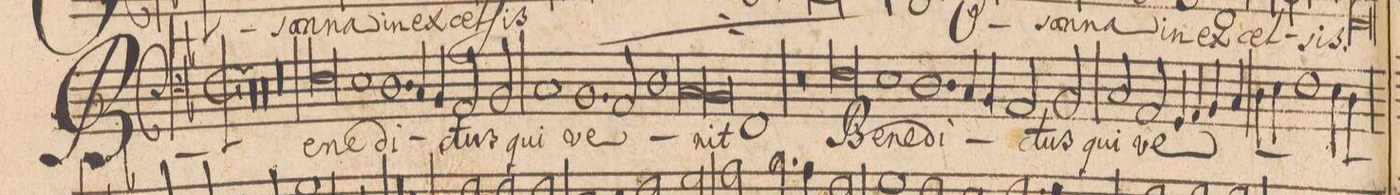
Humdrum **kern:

**kern	**text
*I"[BASSVS.]	*
*clefF4	*
*k[b-]	*
*met(C|)	*
*M2/1	*
=68||-	=68||-
*M2/1	*
*met(C|)	*
00r	.
=69-	=69-
=70-	=70-
00r	.
=71-	=71-
=72-	=72-
00r	.
=73-	=73-
=74-	=74-
0F\	Be-
=75-	=75-
1E\	-ne-
1.D\	-di-
=76-	=76-
4C/	.
4BB-/	.
2AA/	-ctus
2BB-/	.
=77-	=77-
1C/	qui
1.BB-/	ve-
=78-	=78-
2AA/	.
1D\	.
=79-	=79-
*lig	*
1C/	.
1BB-/	.
*Xlig	*
=80-	=80-
1FF/	-nit
0r	.
=81-	=81-
0F\	Be-
=82-	=82-
1E\	-ne-
=83-	=83-
1.D\	-di-
4C/	.
4BB-/	.
=84-	=84-
2AA/	ctus
2BB-/	.
2C/	qui
2AA/	ve-
=85-	=85-
4GG/	.
4AA/	.
4BB-/	.
4C/	.
4D\	.
4E\	.
1F\	.
=86-	=86-
4E\	.
4D\	.
*-	*-
